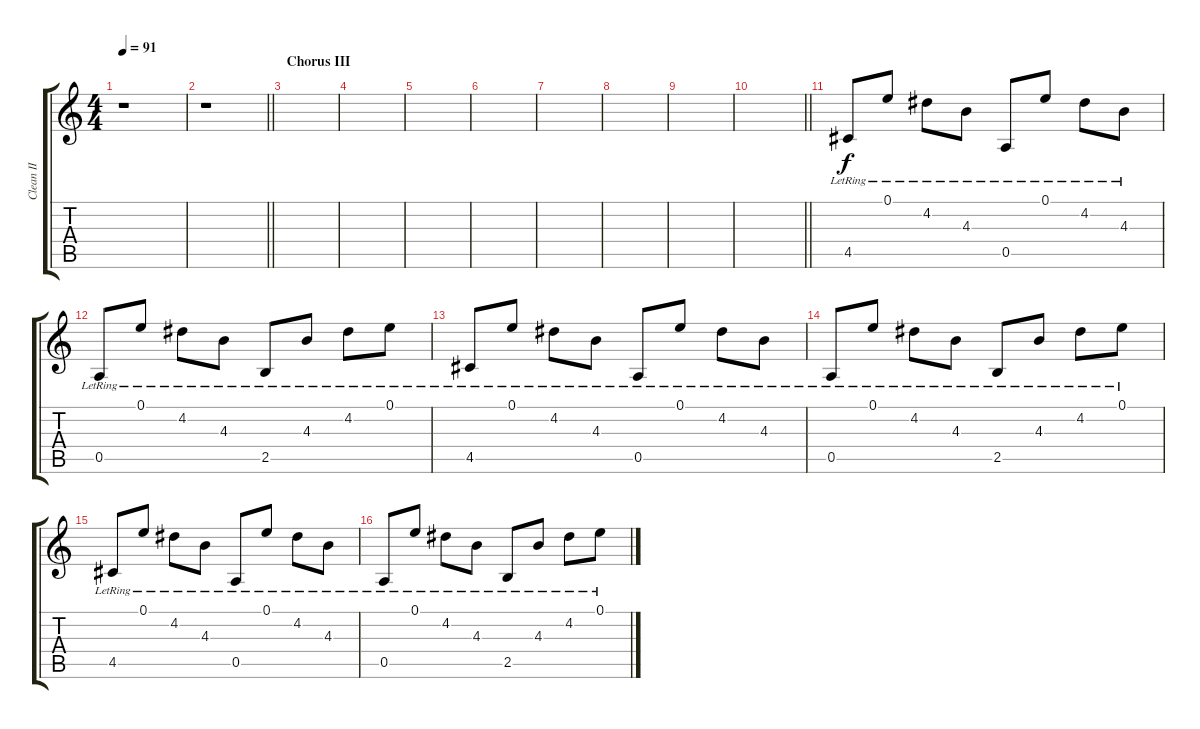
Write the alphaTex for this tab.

\track ("Clean II" "Clean II") {instrument acousticguitarsteel}
\staff {score tabs}
\tuning (E4 B3 G3 D3 A2 E2) {hide}
\ts (4 4)
\tempo 91
\clef g2
\ks c
r.1{dy f} |
\barLineRight lightlight
r.1 |
\section ("" "Chorus III")
|
|
|
|
|
|
|
\barLineRight lightlight
|
4.5{lr}.8 0.1{lr}.8 4.2{lr}.8 4.3{lr}.8 0.5{lr}.8 0.1{lr}.8 4.2{lr}.8 4.3{lr}.8 |
0.5{lr}.8 0.1{lr}.8 4.2{lr}.8 4.3{lr}.8 2.5{lr}.8 4.3{lr}.8 4.2{lr}.8 0.1{lr}.8 |
4.5{lr}.8 0.1{lr}.8 4.2{lr}.8 4.3{lr}.8 0.5{lr}.8 0.1{lr}.8 4.2{lr}.8 4.3{lr}.8 |
0.5{lr}.8 0.1{lr}.8 4.2{lr}.8 4.3{lr}.8 2.5{lr}.8 4.3{lr}.8 4.2{lr}.8 0.1{lr}.8 |
4.5{lr}.8 0.1{lr}.8 4.2{lr}.8 4.3{lr}.8 0.5{lr}.8 0.1{lr}.8 4.2{lr}.8 4.3{lr}.8 |
0.5{lr}.8 0.1{lr}.8 4.2{lr}.8 4.3{lr}.8 2.5{lr}.8 4.3{lr}.8 4.2{lr}.8 0.1{lr}.8
